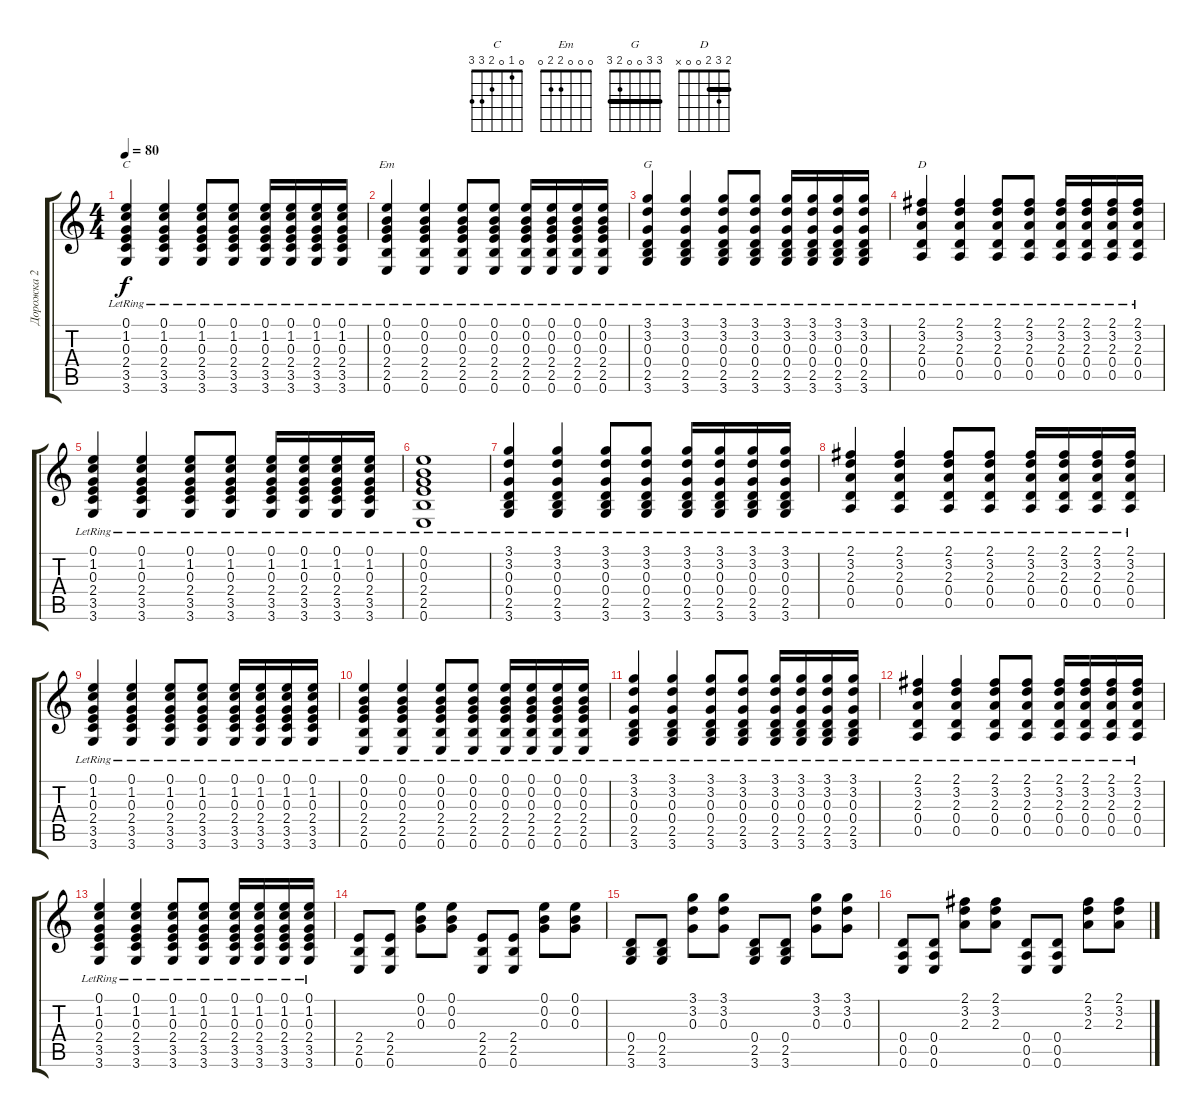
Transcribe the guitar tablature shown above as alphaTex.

\track ("Дорожка 2" "Дорожка 2") {instrument acousticguitarsteel}
\staff {score tabs}
\tuning (E4 B3 G3 D3 A2 E2) {hide}
\chord ("C" 0 1 0 2 3 3)
\chord ("Em" 0 0 0 2 2 0)
\chord ("G" 3 3 0 0 2 3) {barre 3}
\chord ("D" 2 3 2 0 0 x) {barre 2}
\ts (4 4)
\tempo 80
\clef g2
\ks c
(0.1{lr} 1.2{lr} 0.3{lr} 2.4{lr} 3.5{lr} 3.6{lr}).4{ch "C" dy f} (0.1{lr} 1.2{lr} 0.3{lr} 2.4{lr} 3.5{lr} 3.6{lr}).4 (0.1{lr} 1.2{lr} 0.3{lr} 2.4{lr} 3.5{lr} 3.6{lr}).8 (0.1{lr} 1.2{lr} 0.3{lr} 2.4{lr} 3.5{lr} 3.6{lr}).8 (0.1{lr} 1.2{lr} 0.3{lr} 2.4{lr} 3.5{lr} 3.6{lr}).16 (0.1{lr} 1.2{lr} 0.3{lr} 2.4{lr} 3.5{lr} 3.6{lr}).16 (0.1{lr} 1.2{lr} 0.3{lr} 2.4{lr} 3.5{lr} 3.6{lr}).16 (0.1{lr} 1.2{lr} 0.3{lr} 2.4{lr} 3.5{lr} 3.6{lr}).16 |
(0.1{lr} 0.2{lr} 0.3{lr} 2.4{lr} 2.5{lr} 0.6{lr}).4{ch "Em"} (0.1{lr} 0.2{lr} 0.3{lr} 2.4{lr} 2.5{lr} 0.6{lr}).4 (0.1{lr} 0.2{lr} 0.3{lr} 2.4{lr} 2.5{lr} 0.6{lr}).8 (0.1{lr} 0.2{lr} 0.3{lr} 2.4{lr} 2.5{lr} 0.6{lr}).8 (0.1{lr} 0.2{lr} 0.3{lr} 2.4{lr} 2.5{lr} 0.6{lr}).16 (0.1{lr} 0.2{lr} 0.3{lr} 2.4{lr} 2.5{lr} 0.6{lr}).16 (0.1{lr} 0.2{lr} 0.3{lr} 2.4{lr} 2.5{lr} 0.6{lr}).16 (0.1{lr} 0.2{lr} 0.3{lr} 2.4{lr} 2.5{lr} 0.6{lr}).16 |
(3.1{lr} 3.2{lr} 0.3{lr} 0.4{lr} 2.5{lr} 3.6{lr}).4{ch "G"} (3.1{lr} 3.2{lr} 0.3{lr} 0.4{lr} 2.5{lr} 3.6{lr}).4 (3.1{lr} 3.2{lr} 0.3{lr} 0.4{lr} 2.5{lr} 3.6{lr}).8 (3.1{lr} 3.2{lr} 0.3{lr} 0.4{lr} 2.5{lr} 3.6{lr}).8 (3.1{lr} 3.2{lr} 0.3{lr} 0.4{lr} 2.5{lr} 3.6{lr}).16 (3.1{lr} 3.2{lr} 0.3{lr} 0.4{lr} 2.5{lr} 3.6{lr}).16 (3.1{lr} 3.2{lr} 0.3{lr} 0.4{lr} 2.5{lr} 3.6{lr}).16 (3.1{lr} 3.2{lr} 0.3{lr} 0.4{lr} 2.5{lr} 3.6{lr}).16 |
(2.1{lr} 3.2{lr} 2.3{lr} 0.4{lr} 0.5{lr}).4{ch "D"} (2.1{lr} 3.2{lr} 2.3{lr} 0.4{lr} 0.5{lr}).4 (2.1{lr} 3.2{lr} 2.3{lr} 0.4{lr} 0.5{lr}).8 (2.1{lr} 3.2{lr} 2.3{lr} 0.4{lr} 0.5{lr}).8 (2.1{lr} 3.2{lr} 2.3{lr} 0.4{lr} 0.5{lr}).16 (2.1{lr} 3.2{lr} 2.3{lr} 0.4{lr} 0.5{lr}).16 (2.1{lr} 3.2{lr} 2.3{lr} 0.4{lr} 0.5{lr}).16 (2.1{lr} 3.2{lr} 2.3{lr} 0.4{lr} 0.5{lr}).16 |
(0.1{lr} 1.2{lr} 0.3{lr} 2.4{lr} 3.5{lr} 3.6{lr}).4 (0.1{lr} 1.2{lr} 0.3{lr} 2.4{lr} 3.5{lr} 3.6{lr}).4 (0.1{lr} 1.2{lr} 0.3{lr} 2.4{lr} 3.5{lr} 3.6{lr}).8 (0.1{lr} 1.2{lr} 0.3{lr} 2.4{lr} 3.5{lr} 3.6{lr}).8 (0.1{lr} 1.2{lr} 0.3{lr} 2.4{lr} 3.5{lr} 3.6{lr}).16 (0.1{lr} 1.2{lr} 0.3{lr} 2.4{lr} 3.5{lr} 3.6{lr}).16 (0.1{lr} 1.2{lr} 0.3{lr} 2.4{lr} 3.5{lr} 3.6{lr}).16 (0.1{lr} 1.2{lr} 0.3{lr} 2.4{lr} 3.5{lr} 3.6{lr}).16 |
(0.1{lr} 0.2{lr} 0.3{lr} 2.4{lr} 2.5{lr} 0.6{lr}).1 |
(3.1{lr} 3.2{lr} 0.3{lr} 0.4{lr} 2.5{lr} 3.6{lr}).4 (3.1{lr} 3.2{lr} 0.3{lr} 0.4{lr} 2.5{lr} 3.6{lr}).4 (3.1{lr} 3.2{lr} 0.3{lr} 0.4{lr} 2.5{lr} 3.6{lr}).8 (3.1{lr} 3.2{lr} 0.3{lr} 0.4{lr} 2.5{lr} 3.6{lr}).8 (3.1{lr} 3.2{lr} 0.3{lr} 0.4{lr} 2.5{lr} 3.6{lr}).16 (3.1{lr} 3.2{lr} 0.3{lr} 0.4{lr} 2.5{lr} 3.6{lr}).16 (3.1{lr} 3.2{lr} 0.3{lr} 0.4{lr} 2.5{lr} 3.6{lr}).16 (3.1{lr} 3.2{lr} 0.3{lr} 0.4{lr} 2.5{lr} 3.6{lr}).16 |
(2.1{lr} 3.2{lr} 2.3{lr} 0.4{lr} 0.5{lr}).4 (2.1{lr} 3.2{lr} 2.3{lr} 0.4{lr} 0.5{lr}).4 (2.1{lr} 3.2{lr} 2.3{lr} 0.4{lr} 0.5{lr}).8 (2.1{lr} 3.2{lr} 2.3{lr} 0.4{lr} 0.5{lr}).8 (2.1{lr} 3.2{lr} 2.3{lr} 0.4{lr} 0.5{lr}).16 (2.1{lr} 3.2{lr} 2.3{lr} 0.4{lr} 0.5{lr}).16 (2.1{lr} 3.2{lr} 2.3{lr} 0.4{lr} 0.5{lr}).16 (2.1{lr} 3.2{lr} 2.3{lr} 0.4{lr} 0.5{lr}).16 |
(0.1{lr} 1.2{lr} 0.3{lr} 2.4{lr} 3.5{lr} 3.6{lr}).4 (0.1{lr} 1.2{lr} 0.3{lr} 2.4{lr} 3.5{lr} 3.6{lr}).4 (0.1{lr} 1.2{lr} 0.3{lr} 2.4{lr} 3.5{lr} 3.6{lr}).8 (0.1{lr} 1.2{lr} 0.3{lr} 2.4{lr} 3.5{lr} 3.6{lr}).8 (0.1{lr} 1.2{lr} 0.3{lr} 2.4{lr} 3.5{lr} 3.6{lr}).16 (0.1{lr} 1.2{lr} 0.3{lr} 2.4{lr} 3.5{lr} 3.6{lr}).16 (0.1{lr} 1.2{lr} 0.3{lr} 2.4{lr} 3.5{lr} 3.6{lr}).16 (0.1{lr} 1.2{lr} 0.3{lr} 2.4{lr} 3.5{lr} 3.6{lr}).16 |
(0.1{lr} 0.2{lr} 0.3{lr} 2.4{lr} 2.5{lr} 0.6{lr}).4 (0.1{lr} 0.2{lr} 0.3{lr} 2.4{lr} 2.5{lr} 0.6{lr}).4 (0.1{lr} 0.2{lr} 0.3{lr} 2.4{lr} 2.5{lr} 0.6{lr}).8 (0.1{lr} 0.2{lr} 0.3{lr} 2.4{lr} 2.5{lr} 0.6{lr}).8 (0.1{lr} 0.2{lr} 0.3{lr} 2.4{lr} 2.5{lr} 0.6{lr}).16 (0.1{lr} 0.2{lr} 0.3{lr} 2.4{lr} 2.5{lr} 0.6{lr}).16 (0.1{lr} 0.2{lr} 0.3{lr} 2.4{lr} 2.5{lr} 0.6{lr}).16 (0.1{lr} 0.2{lr} 0.3{lr} 2.4{lr} 2.5{lr} 0.6{lr}).16 |
(3.1{lr} 3.2{lr} 0.3{lr} 0.4{lr} 2.5{lr} 3.6{lr}).4 (3.1{lr} 3.2{lr} 0.3{lr} 0.4{lr} 2.5{lr} 3.6{lr}).4 (3.1{lr} 3.2{lr} 0.3{lr} 0.4{lr} 2.5{lr} 3.6{lr}).8 (3.1{lr} 3.2{lr} 0.3{lr} 0.4{lr} 2.5{lr} 3.6{lr}).8 (3.1{lr} 3.2{lr} 0.3{lr} 0.4{lr} 2.5{lr} 3.6{lr}).16 (3.1{lr} 3.2{lr} 0.3{lr} 0.4{lr} 2.5{lr} 3.6{lr}).16 (3.1{lr} 3.2{lr} 0.3{lr} 0.4{lr} 2.5{lr} 3.6{lr}).16 (3.1{lr} 3.2{lr} 0.3{lr} 0.4{lr} 2.5{lr} 3.6{lr}).16 |
(2.1{lr} 3.2{lr} 2.3{lr} 0.4{lr} 0.5{lr}).4 (2.1{lr} 3.2{lr} 2.3{lr} 0.4{lr} 0.5{lr}).4 (2.1{lr} 3.2{lr} 2.3{lr} 0.4{lr} 0.5{lr}).8 (2.1{lr} 3.2{lr} 2.3{lr} 0.4{lr} 0.5{lr}).8 (2.1{lr} 3.2{lr} 2.3{lr} 0.4{lr} 0.5{lr}).16 (2.1{lr} 3.2{lr} 2.3{lr} 0.4{lr} 0.5{lr}).16 (2.1{lr} 3.2{lr} 2.3{lr} 0.4{lr} 0.5{lr}).16 (2.1{lr} 3.2{lr} 2.3{lr} 0.4{lr} 0.5{lr}).16 |
(0.1{lr} 1.2{lr} 0.3{lr} 2.4{lr} 3.5{lr} 3.6{lr}).4 (0.1{lr} 1.2{lr} 0.3{lr} 2.4{lr} 3.5{lr} 3.6{lr}).4 (0.1{lr} 1.2{lr} 0.3{lr} 2.4{lr} 3.5{lr} 3.6{lr}).8 (0.1{lr} 1.2{lr} 0.3{lr} 2.4{lr} 3.5{lr} 3.6{lr}).8 (0.1{lr} 1.2{lr} 0.3{lr} 2.4{lr} 3.5{lr} 3.6{lr}).16 (0.1{lr} 1.2{lr} 0.3{lr} 2.4{lr} 3.5{lr} 3.6{lr}).16 (0.1{lr} 1.2{lr} 0.3{lr} 2.4{lr} 3.5{lr} 3.6{lr}).16 (0.1{lr} 1.2{lr} 0.3{lr} 2.4{lr} 3.5{lr} 3.6{lr}).16 |
(2.4 2.5 0.6).8 (2.4 2.5 0.6).8 (0.1 0.2 0.3).8 (0.1 0.2 0.3).8 (2.4 2.5 0.6).8 (2.4 2.5 0.6).8 (0.1 0.2 0.3).8 (0.1 0.2 0.3).8 |
(0.4 2.5 3.6).8 (0.4 2.5 3.6).8 (3.1 3.2 0.3).8 (3.1 3.2 0.3).8 (0.4 2.5 3.6).8 (0.4 2.5 3.6).8 (3.1 3.2 0.3).8 (3.1 3.2 0.3).8 |
(0.4 0.5 0.6).8 (0.4 0.5 0.6).8 (2.1 3.2 2.3).8 (2.1 3.2 2.3).8 (0.4 0.5 0.6).8 (0.4 0.5 0.6).8 (2.1 3.2 2.3).8 (2.1 3.2 2.3).8
